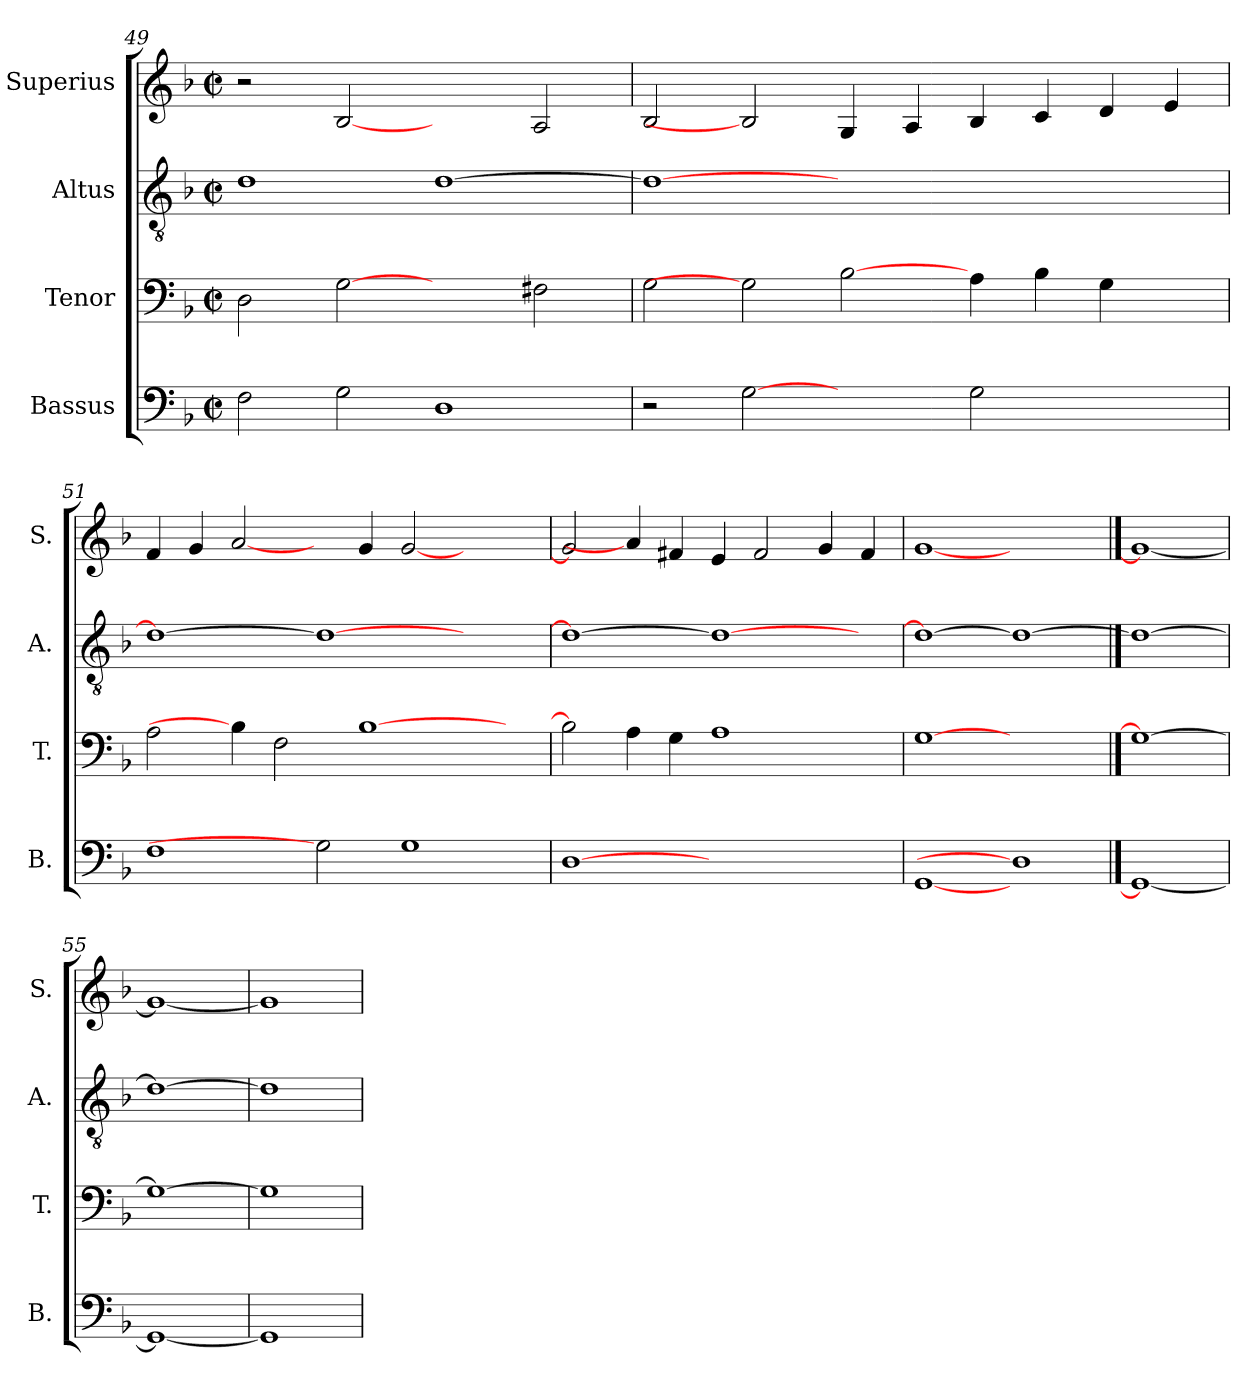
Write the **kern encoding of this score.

**kern	**kern	**kern	**kern
*part4	*part3	*part2	*part1
*staff4	*staff3	*staff2	*staff1
*I"Bassus	*I"Tenor	*I"Altus	*I"Superius
*I'B.	*I'T.	*I'A.	*I'S.
*clefF4	*clefF4	*clefGv2	*clefG2
*	*	*ITrd7c12	*
*k[b-]	*k[b-]	*k[b-]	*k[b-]
*F:	*F:	*F:	*F:
*M2/2	*M2/2	*M2/2	*M2/2
*met(c|)	*met(c|)	*met(c|)	*met(c|)
=49	=49	=49	=49
2Fi\	2Di\	1Di	2r
2Gi\	[2Gi	.	[2B-i
1Di	2ryy	[>1Di	2ryy
.	2F#Xi\	.	2Ai/
!!LO:LB:g=z
=50	=50	=50	=50
2r	2Gi\	1Di_>	2B-i/
[2Gi	2Gi]	.	2B-i]
2ryy	[2B-i\	1.ryy	4Gi/
.	.	.	4Ai/
2Gi\	4Ai\	.	4B-i/
.	4B-i\	.	4ci/
2ryy	4Gi\	.	4di/
.	4ryy	.	4ei/
=51	=51	=51	=51
1Fi	2Ai\	1Di_>	4fi/
.	.	.	4gi/
.	4B-i\]	.	[2ai/
.	2Fi\	.	.
2Gi]	.	1Di_	4ryy
.	[>1B-i	.	4gi/
1Gi	.	.	[<2gi/
.	.	2ryy	2ryy
.	4ryy	.	.
=52	=52	=52	=52
[1Di	2B-i\]	1Di_>	2gi/]
.	4Ai\	.	4ai/]
.	4Gi\	.	4f#Xi/
1ryy	1Ai	1Di_	4ei/
.	.	.	2f#i/
.	.	.	4gi/
4ryy	4ryy	4ryy	4f#i/
=53	=53	=53	=53
[1GGi	[1Gi	1Di_>	[1gi
1Di]	1ryy	1Di_	1ryy
==54	==54	==54	==54
1GGi_	1Gi_	1Di_	1gi_
=55	=55	=55	=55
1GGi_	1Gi_	1Di_	1gi_
=56	=56	=56	=56
1GGi]	1Gi]	1Di]	1gi]
=	=	=	=
*-	*-	*-	*-
